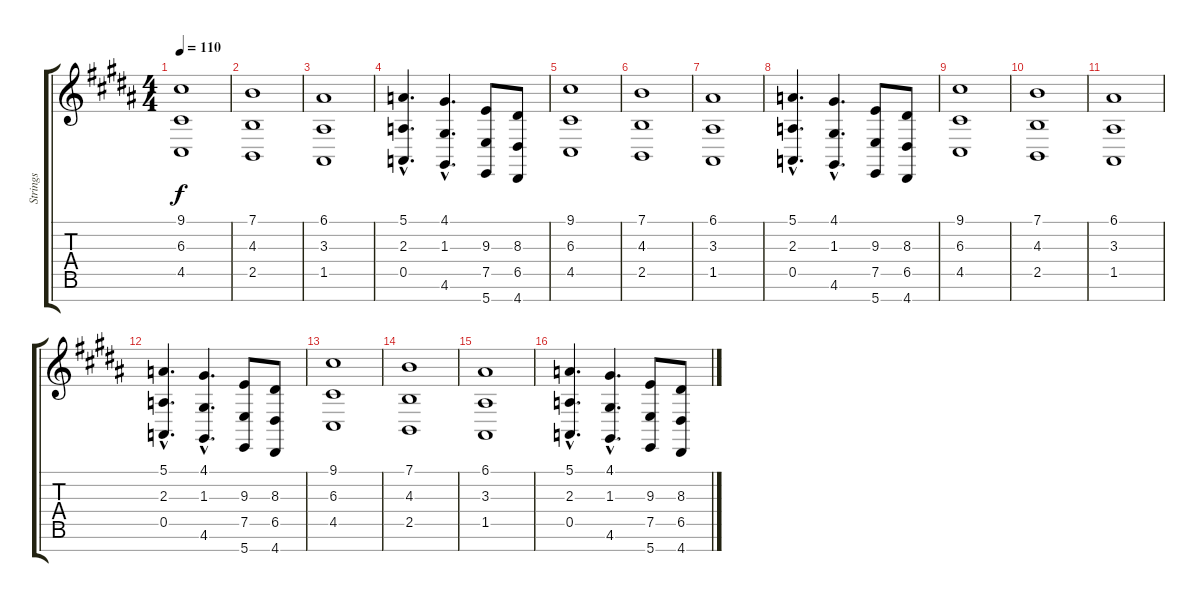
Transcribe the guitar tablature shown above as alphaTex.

\track ("Strings" "Strings") {instrument stringensemble1}
\staff {score tabs}
\tuning (E4 B3 G3 D3 A2 E2 B1) {hide}
\ts (4 4)
\tempo 110
\clef g2
\ks b
(9.1 6.3 4.5).1{dy f instrument stringensemble1} |
(7.1 4.3 2.5).1 |
(6.1 3.3 1.5).1 |
(5.1{hac} 2.3{hac} 0.5{hac}).4{d} (4.1{hac} 1.3{hac} 4.6{hac}).4{d} (9.3 7.5 5.7).8 (8.3 6.5 4.7).8 |
(9.1 6.3 4.5).1 |
(7.1 4.3 2.5).1 |
(6.1 3.3 1.5).1 |
(5.1{hac} 2.3{hac} 0.5{hac}).4{d} (4.1{hac} 1.3{hac} 4.6{hac}).4{d} (9.3 7.5 5.7).8 (8.3 6.5 4.7).8 |
(9.1 6.3 4.5).1 |
(7.1 4.3 2.5).1 |
(6.1 3.3 1.5).1 |
(5.1{hac} 2.3{hac} 0.5{hac}).4{d} (4.1{hac} 1.3{hac} 4.6{hac}).4{d} (9.3 7.5 5.7).8 (8.3 6.5 4.7).8 |
(9.1 6.3 4.5).1 |
(7.1 4.3 2.5).1 |
(6.1 3.3 1.5).1 |
(5.1{hac} 2.3{hac} 0.5{hac}).4{d} (4.1{hac} 1.3{hac} 4.6{hac}).4{d} (9.3 7.5 5.7).8 (8.3 6.5 4.7).8
